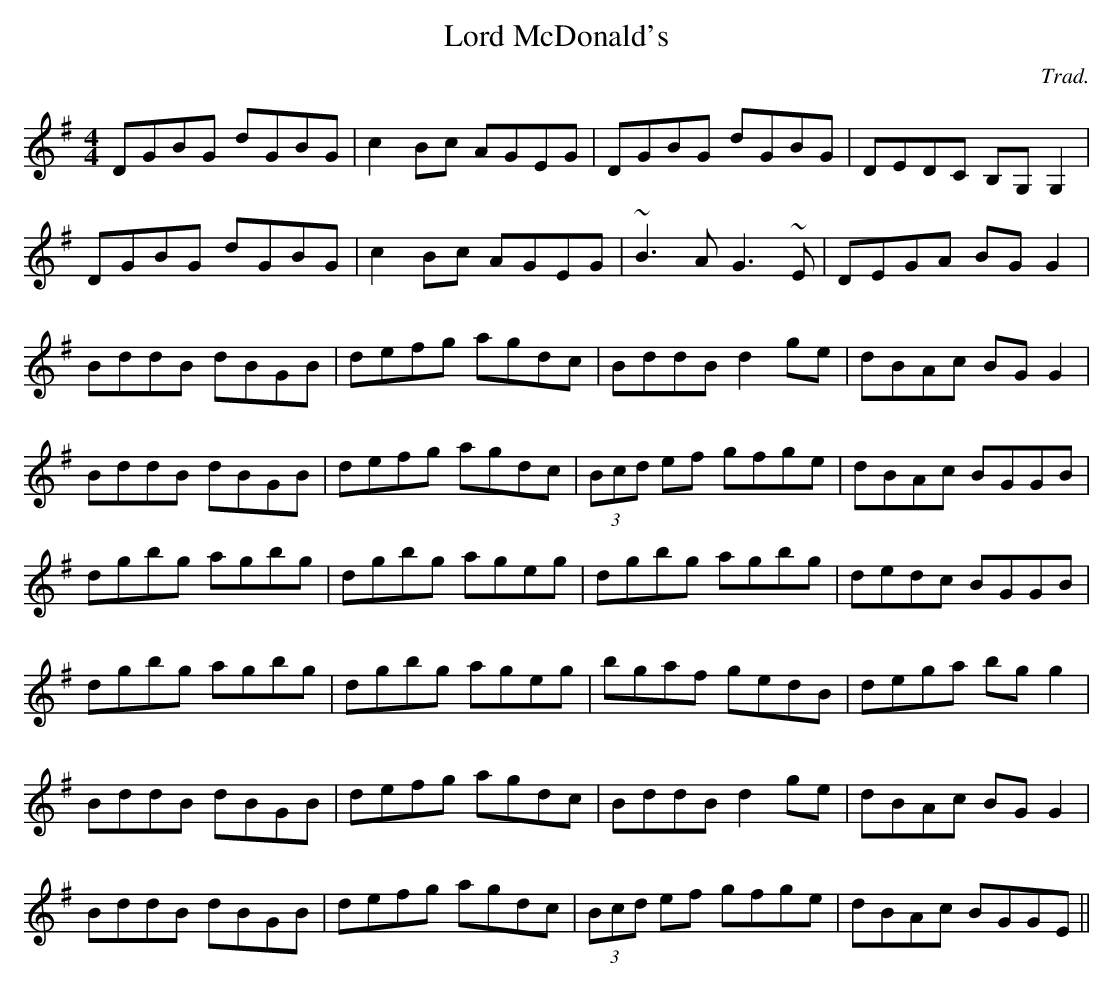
X:1
T:Lord McDonald's
C:Trad.
M:4/4
L:1/8
K:G
DGBG dGBG | c2Bc AGEG |DGBG dGBG| DEDC B,G,G,2|
DGBG dGBG | c2Bc AGEG |~B3A G3~E|DEGA BGG2|
BddB dBGB  | defg agdc | BddB d2ge|dBAc BGG2|
BddB dBGB  | defg agdc | (3Bcd ef gfge|dBAc BGGB|
dgbg agbg | dgbg ageg| dgbg agbg|dedc BGGB|
dgbg agbg | dgbg ageg| bgaf gedB|dega bgg2|
BddB dBGB|defg agdc|BddB d2ge|dBAc BGG2|
BddB dBGB  | defg agdc | (3Bcd ef gfge|dBAc BGGE||
